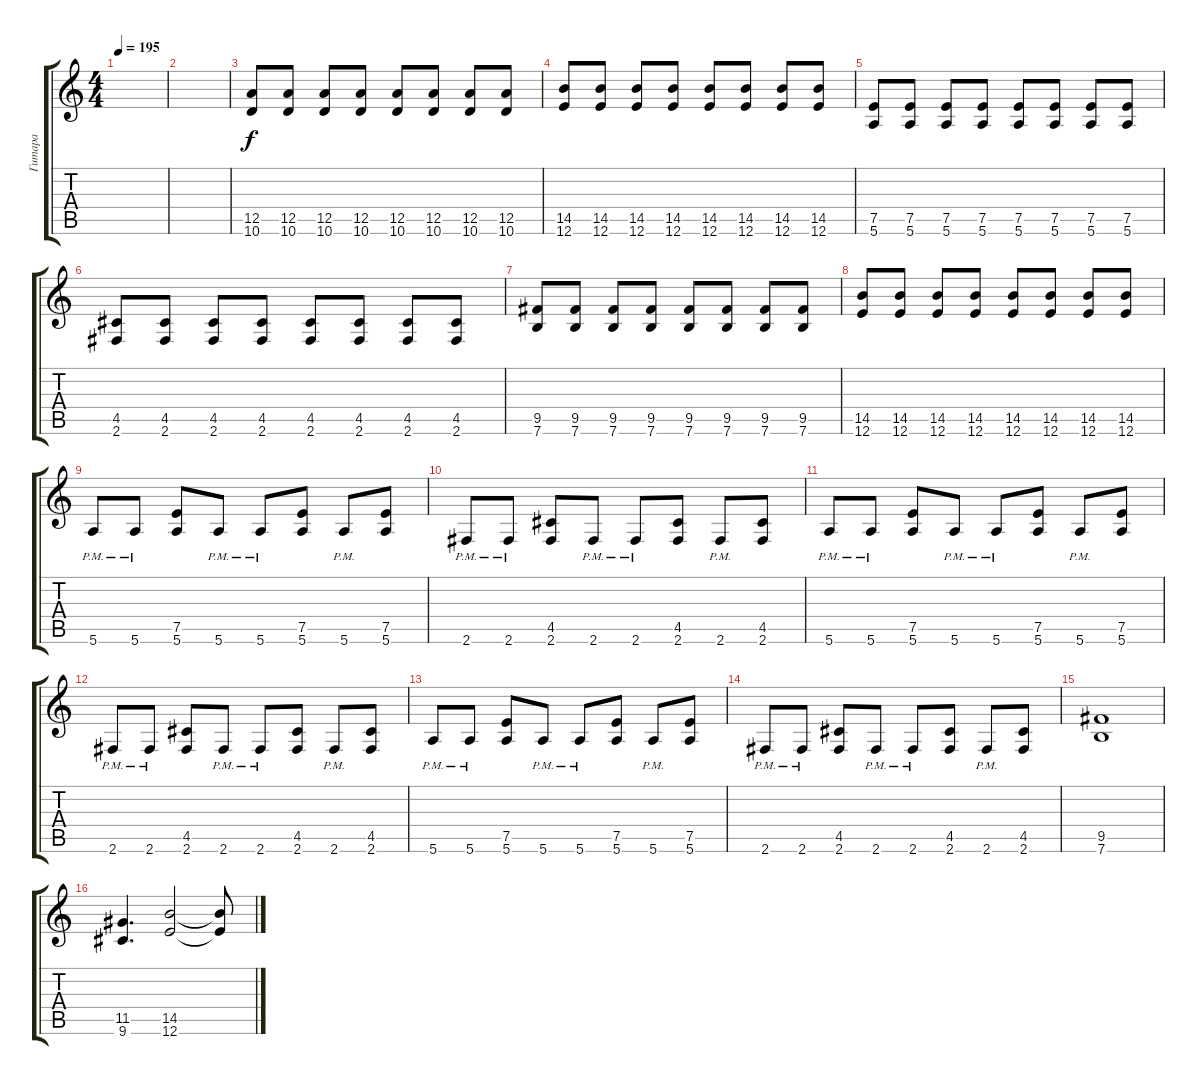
\track ("Гитара" "Гитара") {instrument overdrivenguitar}
\staff {score tabs}
\tuning (E4 B3 G3 D3 A2 E2) {hide}
\ts (4 4)
\tempo 195
\clef g2
\ks c
|
|
(12.5 10.6).8 (12.5 10.6).8 (12.5 10.6).8 (12.5 10.6).8 (12.5 10.6).8 (12.5 10.6).8 (12.5 10.6).8 (12.5 10.6).8 |
(14.5 12.6).8 (14.5 12.6).8 (14.5 12.6).8 (14.5 12.6).8 (14.5 12.6).8 (14.5 12.6).8 (14.5 12.6).8 (14.5 12.6).8 |
(7.5 5.6).8 (7.5 5.6).8 (7.5 5.6).8 (7.5 5.6).8 (7.5 5.6).8 (7.5 5.6).8 (7.5 5.6).8 (7.5 5.6).8 |
(4.5 2.6).8 (4.5 2.6).8 (4.5 2.6).8 (4.5 2.6).8 (4.5 2.6).8 (4.5 2.6).8 (4.5 2.6).8 (4.5 2.6).8 |
(9.5 7.6).8 (9.5 7.6).8 (9.5 7.6).8 (9.5 7.6).8 (9.5 7.6).8 (9.5 7.6).8 (9.5 7.6).8 (9.5 7.6).8 |
(14.5 12.6).8 (14.5 12.6).8 (14.5 12.6).8 (14.5 12.6).8 (14.5 12.6).8 (14.5 12.6).8 (14.5 12.6).8 (14.5 12.6).8 |
5.6{pm}.8 5.6{pm}.8 (7.5 5.6).8 5.6{pm}.8 5.6{pm}.8 (7.5 5.6).8 5.6{pm}.8 (7.5 5.6).8 |
2.6{pm}.8 2.6{pm}.8 (4.5 2.6).8 2.6{pm}.8 2.6{pm}.8 (4.5 2.6).8 2.6{pm}.8 (4.5 2.6).8 |
5.6{pm}.8 5.6{pm}.8 (7.5 5.6).8 5.6{pm}.8 5.6{pm}.8 (7.5 5.6).8 5.6{pm}.8 (7.5 5.6).8 |
2.6{pm}.8 2.6{pm}.8 (4.5 2.6).8 2.6{pm}.8 2.6{pm}.8 (4.5 2.6).8 2.6{pm}.8 (4.5 2.6).8 |
5.6{pm}.8 5.6{pm}.8 (7.5 5.6).8 5.6{pm}.8 5.6{pm}.8 (7.5 5.6).8 5.6{pm}.8 (7.5 5.6).8 |
2.6{pm}.8 2.6{pm}.8 (4.5 2.6).8 2.6{pm}.8 2.6{pm}.8 (4.5 2.6).8 2.6{pm}.8 (4.5 2.6).8 |
(9.5 7.6).1 |
(11.5 9.6).4{d} (14.5 12.6).2 (14.5{t} 12.6{t}).8
